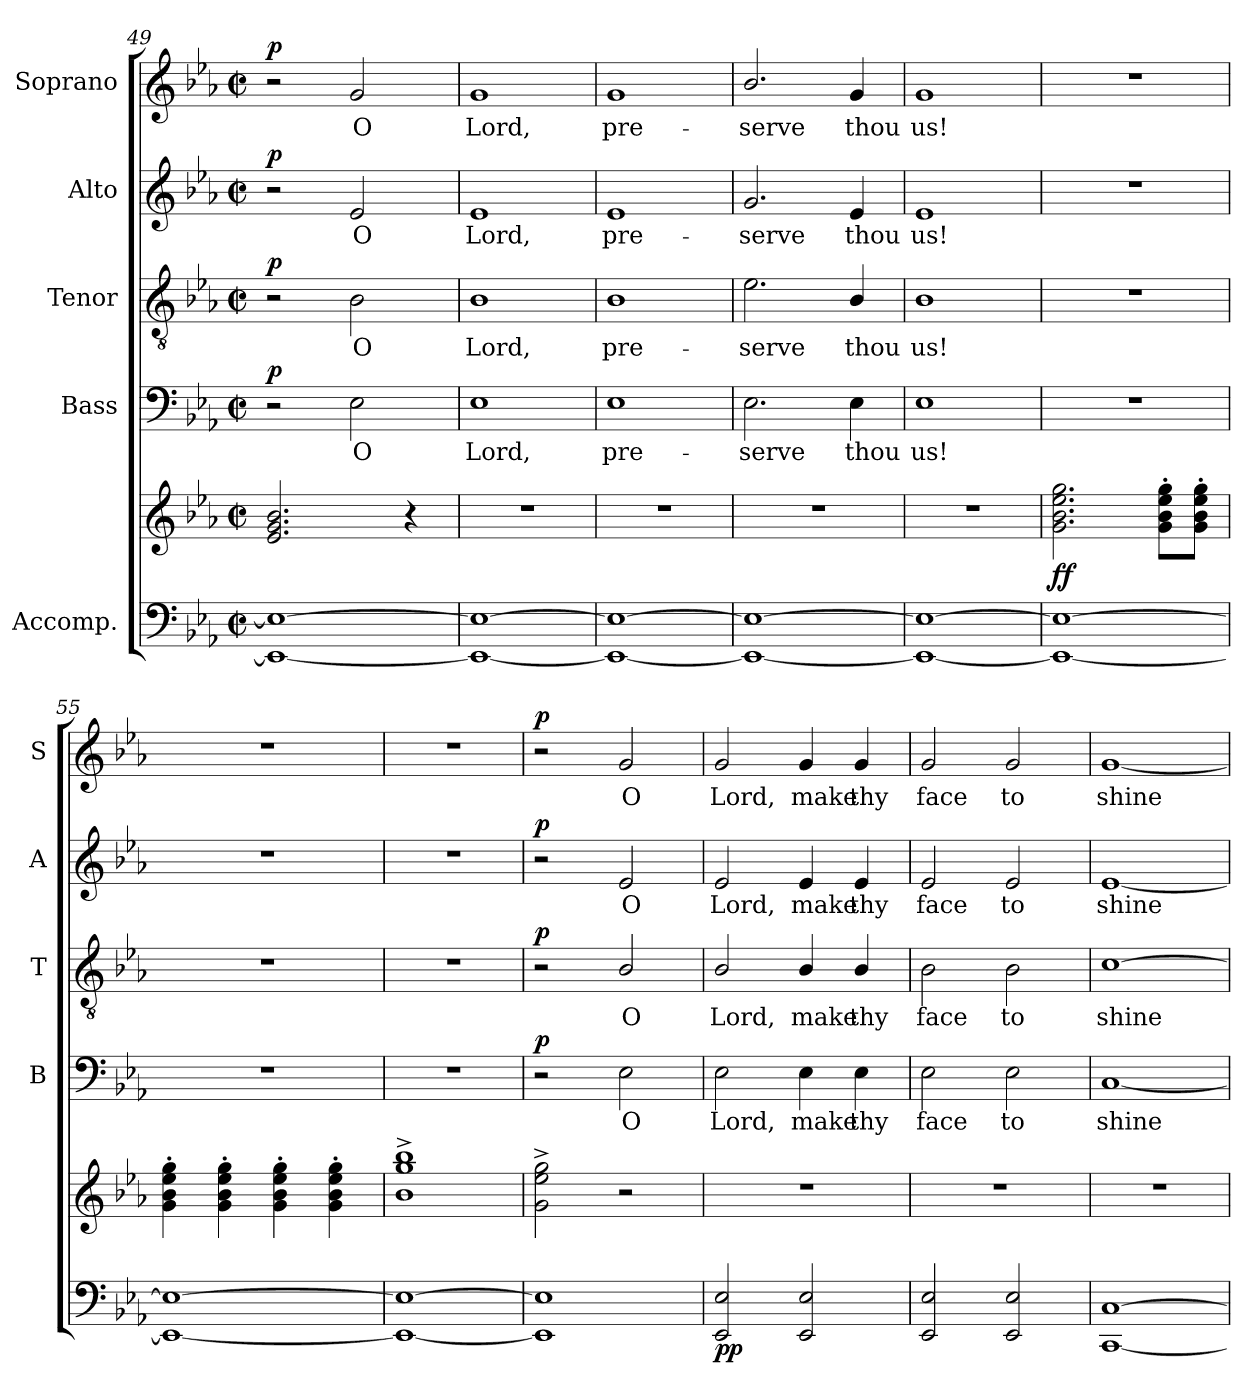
**kern	**kern	**dynam	**kern	**text	**dynam	**kern	**text	**dynam	**kern	**text	**dynam	**kern	**text	**dynam
*part5	*part5	*part5	*part4	*part4	*part4	*part3	*part3	*part3	*part2	*part2	*part2	*part1	*part1	*part1
*staff6	*staff5	*staff5/6	*staff4	*staff4	*staff4	*staff3	*staff3	*staff3	*staff2	*staff2	*staff2	*staff1	*staff1	*staff1
*I"Accomp.	*	*	*I"Bass	*	*	*I"Tenor	*	*	*I"Alto	*	*	*I"Soprano	*	*
*	*	*	*I'B	*	*	*I'T	*	*	*I'A	*	*	*I'S	*	*
*clefF4	*clefG2	*	*clefF4	*	*	*clefGv2	*	*	*clefG2	*	*	*clefG2	*	*
*k[b-e-a-]	*k[b-e-a-]	*	*k[b-e-a-]	*	*	*k[b-e-a-]	*	*	*k[b-e-a-]	*	*	*k[b-e-a-]	*	*
*E-:	*E-:	*	*E-:	*	*	*E-:	*	*	*E-:	*	*	*E-:	*	*
*M2/2	*M2/2	*	*M2/2	*	*	*M2/2	*	*	*M2/2	*	*	*M2/2	*	*
*met(c|)	*met(c|)	*	*met(c|)	*	*	*met(c|)	*	*	*met(c|)	*	*	*met(c|)	*	*
=49	=49	=49	=49	=49	=49	=49	=49	=49	=49	=49	=49	=49	=49	=49
!	!	!	!	!	!LO:DY:b	!	!	!LO:DY:b	!	!	!LO:DY:b	!	!	!LO:DY:b
1EE-_ 1E-_	2.e-/ 2.g/ 2.b-/	.	2r	.	p	2r	.	p	2r	.	p	2r	.	p
!	!	!	!	!LO:LY:b	!	!	!LO:LY:b	!	!	!LO:LY:b	!	!	!LO:LY:b	!
.	.	.	2E-\	O	.	2B-\	O	.	2e-/	O	.	2g/	O	.
.	4r	.	.	.	.	.	.	.	.	.	.	.	.	.
=50	=50	=50	=50	=50	=50	=50	=50	=50	=50	=50	=50	=50	=50	=50
!	!	!	!	!LO:LY:b	!	!	!LO:LY:b	!	!	!LO:LY:b	!	!	!LO:LY:b	!
1EE-_ 1E-_	1r	.	1E-	Lord,	.	1B-	Lord,	.	1e-	Lord,	.	1g	Lord,	.
=51	=51	=51	=51	=51	=51	=51	=51	=51	=51	=51	=51	=51	=51	=51
!	!	!	!	!LO:LY:b	!	!	!LO:LY:b	!	!	!LO:LY:b	!	!	!LO:LY:b	!
1EE-_ 1E-_	1r	.	1E-	pre-	.	1B-	pre-	.	1e-	pre-	.	1g	pre-	.
=52	=52	=52	=52	=52	=52	=52	=52	=52	=52	=52	=52	=52	=52	=52
!	!	!	!	!LO:LY:b	!	!	!LO:LY:b	!	!	!LO:LY:b	!	!	!LO:LY:b	!
1EE-_ 1E-_	1r	.	2.E-\	-serve	.	2.e-\	-serve	.	2.g/	-serve	.	2.b-/	-serve	.
!	!	!	!	!LO:LY:b	!	!	!LO:LY:b	!	!	!LO:LY:b	!	!	!LO:LY:b	!
.	.	.	4E-\	thou	.	4B-/	thou	.	4e-/	thou	.	4g/	thou	.
=53	=53	=53	=53	=53	=53	=53	=53	=53	=53	=53	=53	=53	=53	=53
!	!	!	!	!LO:LY:b	!	!	!LO:LY:b	!	!	!LO:LY:b	!	!	!LO:LY:b	!
1EE-_ 1E-_	1r	.	1E-	us!	.	1B-	us!	.	1e-	us!	.	1g	us!	.
!!LO:LB:g=z
=54	=54	=54	=54	=54	=54	=54	=54	=54	=54	=54	=54	=54	=54	=54
!	!	!LO:DY:b	!	!	!	!	!	!	!	!	!	!	!	!
1EE-_ 1E-_	2.g\ 2.b-\ 2.ee-\ 2.gg\	ff	1r	.	.	1r	.	.	1r	.	.	1r	.	.
.	8g\'> 8b-\'> 8ee-\'> 8gg\'>L	.	.	.	.	.	.	.	.	.	.	.	.	.
.	8g\'> 8b-\'> 8ee-\'> 8gg\'>J	.	.	.	.	.	.	.	.	.	.	.	.	.
=55	=55	=55	=55	=55	=55	=55	=55	=55	=55	=55	=55	=55	=55	=55
1EE-_ 1E-_	4g\'> 4b-\'> 4ee-\'> 4gg\'>	.	1r	.	.	1r	.	.	1r	.	.	1r	.	.
.	4g\'> 4b-\'> 4ee-\'> 4gg\'>	.	.	.	.	.	.	.	.	.	.	.	.	.
.	4g\'> 4b-\'> 4ee-\'> 4gg\'>	.	.	.	.	.	.	.	.	.	.	.	.	.
.	4g\'> 4b-\'> 4ee-\'> 4gg\'>	.	.	.	.	.	.	.	.	.	.	.	.	.
=56	=56	=56	=56	=56	=56	=56	=56	=56	=56	=56	=56	=56	=56	=56
1EE-_ 1E-_	1b-^> 1gg^> 1bb-^>	.	1r	.	.	1r	.	.	1r	.	.	1r	.	.
=57	=57	=57	=57	=57	=57	=57	=57	=57	=57	=57	=57	=57	=57	=57
!	!	!	!	!	!LO:DY:b	!	!	!LO:DY:b	!	!	!LO:DY:b	!	!	!LO:DY:b
1EE-] 1E-]	2g\^> 2ee-\^> 2gg\^>	.	2r	.	p	2r	.	p	2r	.	p	2r	.	p
!	!	!	!	!LO:LY:b	!	!	!LO:LY:b	!	!	!LO:LY:b	!	!	!LO:LY:b	!
.	2r	.	2E-\	O	.	2B-/	O	.	2e-/	O	.	2g/	O	.
=58	=58	=58	=58	=58	=58	=58	=58	=58	=58	=58	=58	=58	=58	=58
!	!	!LO:DY:b=2	!	!LO:LY:b	!	!	!LO:LY:b	!	!	!LO:LY:b	!	!	!LO:LY:b	!
2EE-/ 2E-/	1r	pp	2E-\	Lord,	.	2B-/	Lord,	.	2e-/	Lord,	.	2g/	Lord,	.
!	!	!	!	!LO:LY:b	!	!	!LO:LY:b	!	!	!LO:LY:b	!	!	!LO:LY:b	!
2EE-/ 2E-/	.	.	4E-\	make	.	4B-/	make	.	4e-/	make	.	4g/	make	.
!	!	!	!	!LO:LY:b	!	!	!LO:LY:b	!	!	!LO:LY:b	!	!	!LO:LY:b	!
.	.	.	4E-\	thy	.	4B-/	thy	.	4e-/	thy	.	4g/	thy	.
=59	=59	=59	=59	=59	=59	=59	=59	=59	=59	=59	=59	=59	=59	=59
!	!	!	!	!LO:LY:b	!	!	!LO:LY:b	!	!	!LO:LY:b	!	!	!LO:LY:b	!
2EE-/ 2E-/	1r	.	2E-\	face	.	2B-\	face	.	2e-/	face	.	2g/	face	.
!	!	!	!	!LO:LY:b	!	!	!LO:LY:b	!	!	!LO:LY:b	!	!	!LO:LY:b	!
2EE-/ 2E-/	.	.	2E-\	to	.	2B-\	to	.	2e-/	to	.	2g/	to	.
=60	=60	=60	=60	=60	=60	=60	=60	=60	=60	=60	=60	=60	=60	=60
!	!	!	!	!LO:LY:b	!	!	!LO:LY:b	!	!	!LO:LY:b	!	!	!LO:LY:b	!
[1CC [1C	1r	.	[1C	shine	.	[1c	shine	.	[1e-	shine	.	[1g	shine	.
=	=	=	=	=	=	=	=	=	=	=	=	=	=	=
*-	*-	*-	*-	*-	*-	*-	*-	*-	*-	*-	*-	*-	*-	*-
